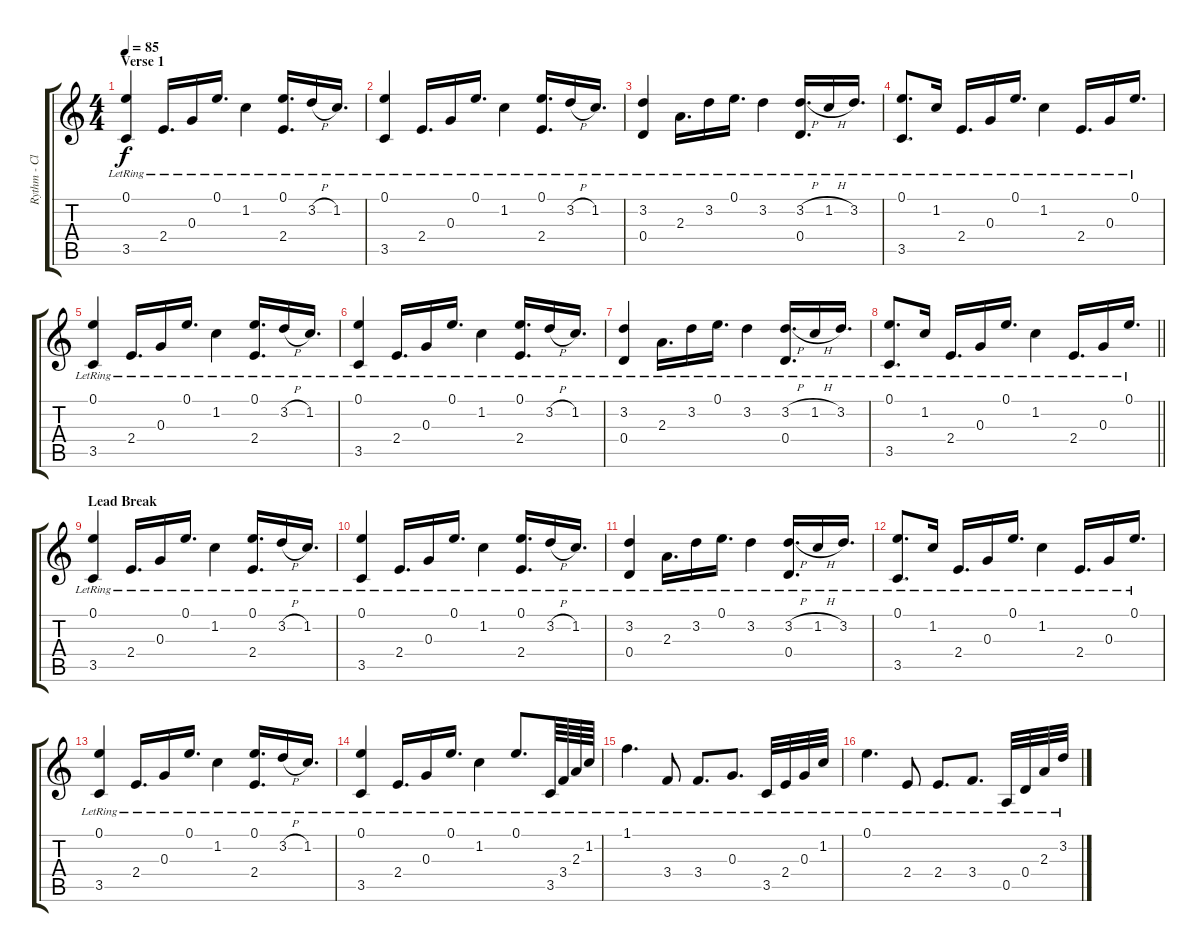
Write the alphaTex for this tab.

\track ("Rythm - Clean" "Rythm - Cl") {instrument acousticguitarsteel}
\staff {score tabs}
\tuning (E4 B3 G3 D3 A2 E2) {hide}
\ts (4 4)
\section ("" "Verse 1")
\tempo 85
\clef g2
\ks c
(0.1{lr} 3.5{lr}).4{dy f} 2.4{lr}.16{d} 0.3{lr}.16 0.1{lr}.16{d} 1.2{lr}.4 (0.1{lr} 2.4{lr}).16{d} 3.2{h lr}.16 1.2{lr}.16{d} |
(0.1{lr} 3.5{lr}).4 2.4{lr}.16{d} 0.3{lr}.16 0.1{lr}.16{d} 1.2{lr}.4 (0.1{lr} 2.4{lr}).16{d} 3.2{h lr}.16 1.2{lr}.16{d} |
(3.2{lr} 0.4{lr}).4 2.3{lr}.16{d} 3.2{lr}.16 0.1{lr}.16{d} 3.2{lr}.4 (3.2{h lr} 0.4{lr}).16{d} 1.2{h lr}.16 3.2{lr}.16{d} |
(0.1{lr} 3.5{lr}).8{d} 1.2{lr}.16 2.4{lr}.16{d} 0.3{lr}.16 0.1{lr}.16{d} 1.2{lr}.4 2.4{lr}.16{d} 0.3{lr}.16 0.1{lr}.16{d} |
(0.1{lr} 3.5{lr}).4 2.4{lr}.16{d} 0.3{lr}.16 0.1{lr}.16{d} 1.2{lr}.4 (0.1{lr} 2.4{lr}).16{d} 3.2{h lr}.16 1.2{lr}.16{d} |
(0.1{lr} 3.5{lr}).4 2.4{lr}.16{d} 0.3{lr}.16 0.1{lr}.16{d} 1.2{lr}.4 (0.1{lr} 2.4{lr}).16{d} 3.2{h lr}.16 1.2{lr}.16{d} |
(3.2{lr} 0.4{lr}).4 2.3{lr}.16{d} 3.2{lr}.16 0.1{lr}.16{d} 3.2{lr}.4 (3.2{h lr} 0.4{lr}).16{d} 1.2{h lr}.16 3.2{lr}.16{d} |
\barLineRight lightlight
(0.1{lr} 3.5{lr}).8{d} 1.2{lr}.16 2.4{lr}.16{d} 0.3{lr}.16 0.1{lr}.16{d} 1.2{lr}.4 2.4{lr}.16{d} 0.3{lr}.16 0.1{lr}.16{d} |
\section ("" "Lead Break")
(0.1{lr} 3.5{lr}).4 2.4{lr}.16{d} 0.3{lr}.16 0.1{lr}.16{d} 1.2{lr}.4 (0.1{lr} 2.4{lr}).16{d} 3.2{h lr}.16 1.2{lr}.16{d} |
(0.1{lr} 3.5{lr}).4 2.4{lr}.16{d} 0.3{lr}.16 0.1{lr}.16{d} 1.2{lr}.4 (0.1{lr} 2.4{lr}).16{d} 3.2{h lr}.16 1.2{lr}.16{d} |
(3.2{lr} 0.4{lr}).4 2.3{lr}.16{d} 3.2{lr}.16 0.1{lr}.16{d} 3.2{lr}.4 (3.2{h lr} 0.4{lr}).16{d} 1.2{h lr}.16 3.2{lr}.16{d} |
(0.1{lr} 3.5{lr}).8{d} 1.2{lr}.16 2.4{lr}.16{d} 0.3{lr}.16 0.1{lr}.16{d} 1.2{lr}.4 2.4{lr}.16{d} 0.3{lr}.16 0.1{lr}.16{d} |
(0.1{lr} 3.5{lr}).4 2.4{lr}.16{d} 0.3{lr}.16 0.1{lr}.16{d} 1.2{lr}.4 (0.1{lr} 2.4{lr}).16{d} 3.2{h lr}.16 1.2{lr}.16{d} |
(0.1{lr} 3.5{lr}).4 2.4{lr}.16{d} 0.3{lr}.16 0.1{lr}.16{d} 1.2{lr}.4 0.1{lr}.8{d} 3.5{lr}.64 3.4{lr}.64 2.3{lr}.64 1.2{lr}.64 |
1.1{lr}.4{d} 3.4{lr}.8{volume 2 instrument acousticguitarsteel} 3.4{lr}.8{d} 0.3{lr}.8{d} 3.5{lr}.32 2.4{lr}.32 0.3{lr}.32 1.2{lr}.32 |
0.1{lr}.4{d} 2.4{lr}.8 2.4{lr}.8{d} 3.4{lr}.8{d} 0.5{lr}.32 0.4{lr}.32 2.3{lr}.32 3.2{lr}.32
